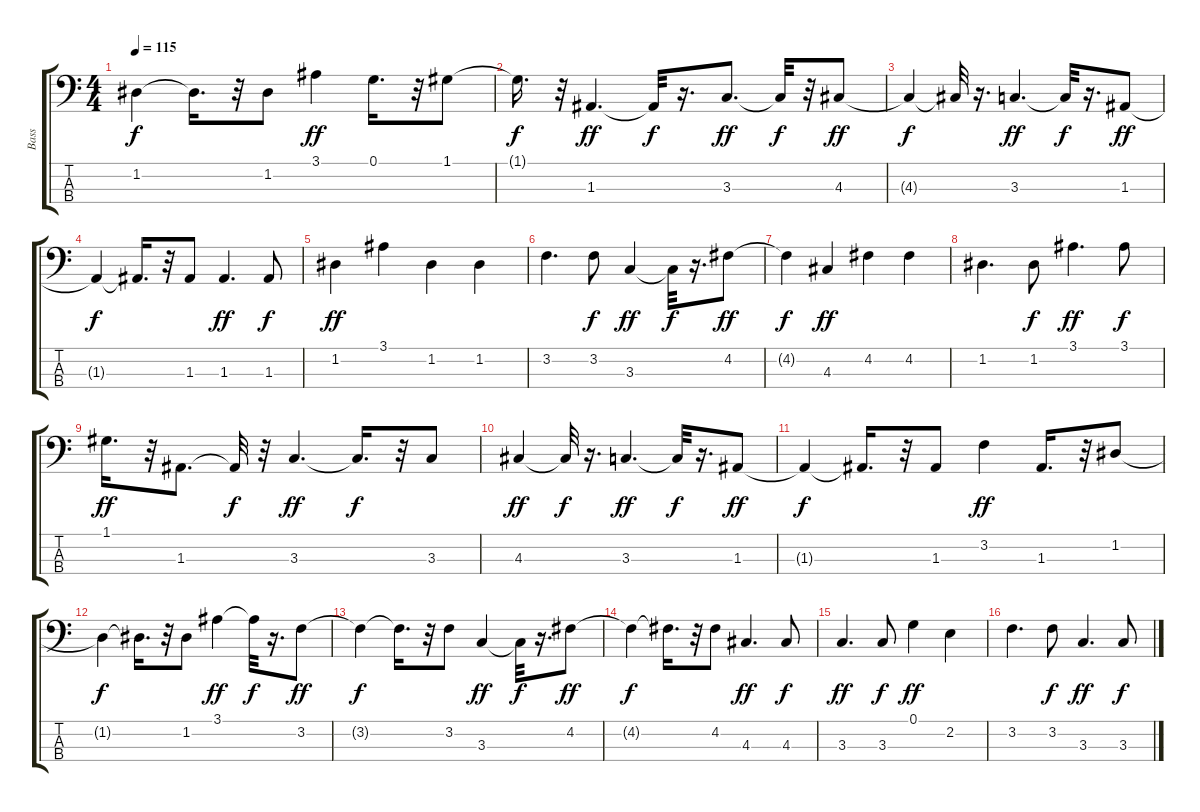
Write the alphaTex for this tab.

\track ("Bass" "Bass") {instrument acousticbass}
\staff {score tabs}
\tuning (G2 D2 A1 E1) {hide}
\ts (4 4)
\tempo 115
\clef f4
\ks c
1.2{t}.4{dy f} 1.2{t}.16{d} r.32 1.2.8 3.1.4{dy ff} 0.1.16{d} r.32 1.1.8 |
1.1{t}.16{d dy f} r.32 1.3.4{d dy ff} 1.3{t}.32{dy f} r.16{d} 3.3.8{d dy ff} 3.3{t}.32{dy f} r.32 4.3.8{dy ff} |
4.3{t}.4{dy f} 4.3{t}.32 r.16{d} 3.3.4{d dy ff} 3.3{t}.32{dy f} r.16{d} 1.3.8{dy ff} |
1.3{t}.4{dy f} 1.3{t}.16{d} r.32 1.3.8 1.3.4{d dy ff} 1.3.8{dy f} |
1.2.4{dy ff} 3.1.4 1.2.4 1.2.4 |
3.2.4{d} 3.2.8{dy f} 3.3.4{dy ff} 3.3{t}.32{dy f} r.16{d} 4.2.8{dy ff} |
4.2{t}.4{dy f} 4.3.4{dy ff} 4.2.4 4.2.4 |
1.2.4{d} 1.2.8{dy f} 3.1.4{d dy ff} 3.1.8{dy f} |
1.1.16{d dy ff} r.32 1.3.8{d} 1.3{t}.32{dy f} r.32 3.3.4{d dy ff} 3.3{t}.16{d dy f} r.32 3.3.8 |
4.3.4{dy ff} 4.3{t}.32{dy f} r.16{d} 3.3.4{d dy ff} 3.3{t}.32{dy f} r.16{d} 1.3.8{dy ff} |
1.3{t}.4{dy f} 1.3{t}.16{d} r.32 1.3.8 3.2.4{dy ff} 1.3.16{d} r.32 1.2.8 |
1.2{t}.4{dy f} 1.2{t}.16{d} r.32 1.2.8 3.1.4{dy ff} 3.1{t}.32{dy f} r.16{d} 3.2.8{dy ff} |
3.2{t}.4{dy f} 3.2{t}.16{d} r.32 3.2.8 3.3.4{dy ff} 3.3{t}.32{dy f} r.16{d} 4.2.8{dy ff} |
4.2{t}.4{dy f} 4.2{t}.16{d} r.32 4.2.8 4.3.4{d dy ff} 4.3.8{dy f} |
3.3.4{d dy ff} 3.3.8{dy f} 0.1.4{dy ff} 2.2.4 |
3.2.4{d} 3.2.8{dy f} 3.3.4{d dy ff} 3.3.8{dy f}
